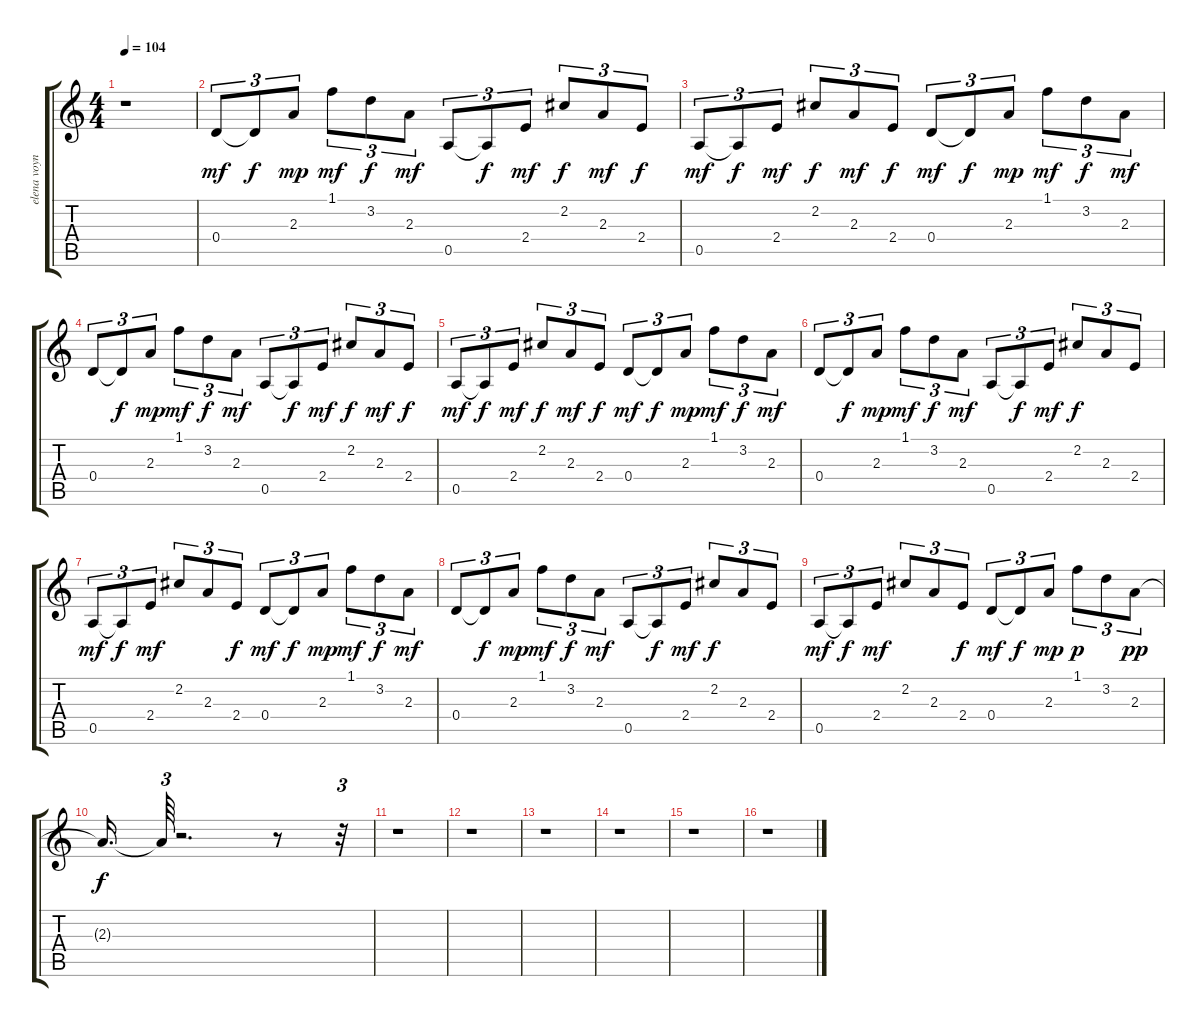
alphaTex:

\track ("elena voynarovskaya" "elena voyn") {instrument acousticguitarsteel}
\staff {score tabs}
\tuning (E4 B3 G3 D3 A2 E2) {hide}
\ts (4 4)
\tempo 104
\clef g2
\ks c
r.1{dy mf} |
0.4.8{tu (3 2)} 0.4{t}.8{tu (3 2) dy f} 2.3.8{tu (3 2) dy mp} 1.1.8{tu (3 2) dy mf} 3.2.8{tu (3 2) dy f} 2.3.8{tu (3 2) dy mf} 0.5.8{tu (3 2)} 0.5{t}.8{tu (3 2) dy f} 2.4.8{tu (3 2) dy mf} 2.2.8{tu (3 2) dy f} 2.3.8{tu (3 2) dy mf} 2.4.8{tu (3 2) dy f} |
0.5.8{tu (3 2) dy mf} 0.5{t}.8{tu (3 2) dy f} 2.4.8{tu (3 2) dy mf} 2.2.8{tu (3 2) dy f} 2.3.8{tu (3 2) dy mf} 2.4.8{tu (3 2) dy f} 0.4.8{tu (3 2) dy mf} 0.4{t}.8{tu (3 2) dy f} 2.3.8{tu (3 2) dy mp} 1.1.8{tu (3 2) dy mf} 3.2.8{tu (3 2) dy f} 2.3.8{tu (3 2) dy mf} |
0.4.8{tu (3 2)} 0.4{t}.8{tu (3 2) dy f} 2.3.8{tu (3 2) dy mp} 1.1.8{tu (3 2) dy mf} 3.2.8{tu (3 2) dy f} 2.3.8{tu (3 2) dy mf} 0.5.8{tu (3 2)} 0.5{t}.8{tu (3 2) dy f} 2.4.8{tu (3 2) dy mf} 2.2.8{tu (3 2) dy f} 2.3.8{tu (3 2) dy mf} 2.4.8{tu (3 2) dy f} |
0.5.8{tu (3 2) dy mf} 0.5{t}.8{tu (3 2) dy f} 2.4.8{tu (3 2) dy mf} 2.2.8{tu (3 2) dy f} 2.3.8{tu (3 2) dy mf} 2.4.8{tu (3 2) dy f} 0.4.8{tu (3 2) dy mf} 0.4{t}.8{tu (3 2) dy f} 2.3.8{tu (3 2) dy mp} 1.1.8{tu (3 2) dy mf} 3.2.8{tu (3 2) dy f} 2.3.8{tu (3 2) dy mf} |
0.4.8{tu (3 2)} 0.4{t}.8{tu (3 2) dy f} 2.3.8{tu (3 2) dy mp} 1.1.8{tu (3 2) dy mf} 3.2.8{tu (3 2) dy f} 2.3.8{tu (3 2) dy mf} 0.5.8{tu (3 2)} 0.5{t}.8{tu (3 2) dy f} 2.4.8{tu (3 2) dy mf} 2.2.8{tu (3 2) dy f} 2.3.8{tu (3 2)} 2.4.8{tu (3 2)} |
0.5.8{tu (3 2) dy mf} 0.5{t}.8{tu (3 2) dy f} 2.4.8{tu (3 2) dy mf} 2.2.8{tu (3 2)} 2.3.8{tu (3 2)} 2.4.8{tu (3 2) dy f} 0.4.8{tu (3 2) dy mf} 0.4{t}.8{tu (3 2) dy f} 2.3.8{tu (3 2) dy mp} 1.1.8{tu (3 2) dy mf} 3.2.8{tu (3 2) dy f} 2.3.8{tu (3 2) dy mf} |
0.4.8{tu (3 2)} 0.4{t}.8{tu (3 2) dy f} 2.3.8{tu (3 2) dy mp} 1.1.8{tu (3 2) dy mf} 3.2.8{tu (3 2) dy f} 2.3.8{tu (3 2) dy mf} 0.5.8{tu (3 2)} 0.5{t}.8{tu (3 2) dy f} 2.4.8{tu (3 2) dy mf} 2.2.8{tu (3 2) dy f} 2.3.8{tu (3 2)} 2.4.8{tu (3 2)} |
0.5.8{tu (3 2) dy mf} 0.5{t}.8{tu (3 2) dy f} 2.4.8{tu (3 2) dy mf} 2.2.8{tu (3 2)} 2.3.8{tu (3 2)} 2.4.8{tu (3 2) dy f} 0.4.8{tu (3 2) dy mf} 0.4{t}.8{tu (3 2) dy f} 2.3.8{tu (3 2) dy mp} 1.1.8{tu (3 2) dy p} 3.2.8{tu (3 2)} 2.3.8{tu (3 2) dy pp} |
2.3{t}.16{d dy f} 2.3{t}.64{tu (3 2)} r.2{d} r.8 r.32{tu (3 2)} |
r.1 |
r.1 |
r.1 |
r.1 |
r.1 |
r.1
